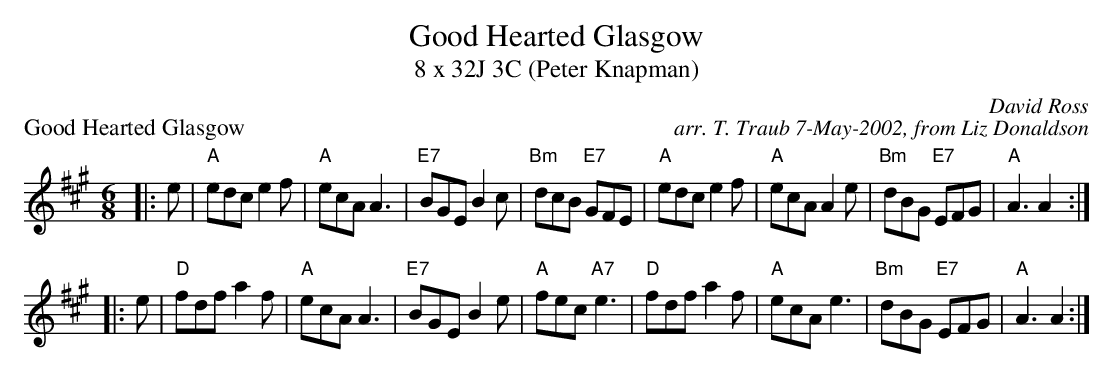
X:1
T: Good Hearted Glasgow
T: 8 x 32J 3C (Peter Knapman)
P: Good Hearted Glasgow
C: David Ross
C: arr. T. Traub 7-May-2002, from Liz Donaldson
M: 6/8
K: A
L: 1/8
|: e|"A"edc e2 f|"A"ecA A3| "E7"BGE B2 c|"Bm"dcB "E7"GFE|\
  "A"edc e2 f|"A"ecA A2 e| "Bm"dBG "E7"EFG|"A"A3 A2 :|
|: e|"D"fdf a2 f|"A"ecA A3|"E7"BGE B2 e|"A"fec "A7"e3| \
  "D"fdf a2 f|"A"ecA e3|"Bm"dBG "E7"EFG|"A"A3 A2 :|
